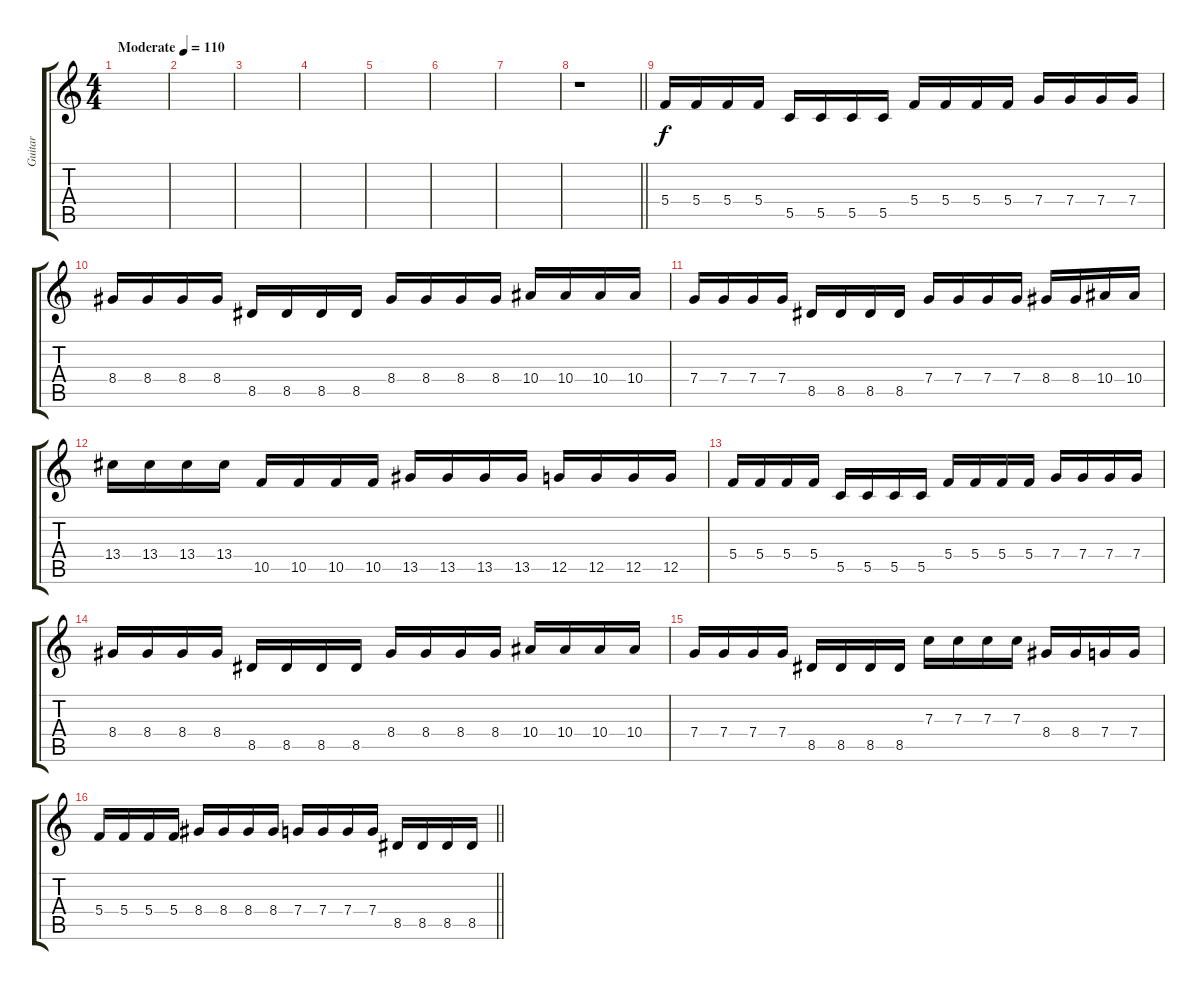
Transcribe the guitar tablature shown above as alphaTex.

\track ("Guitar" "Guitar") {instrument distortionguitar}
\staff {score tabs}
\tuning (D4 A3 F3 C3 G2 D2) {hide}
\ts (4 4)
\tempo (110 "Moderate")
\clef g2
\ks c
|
|
|
|
|
|
|
\barLineRight lightlight
r.1 |
\section ("" "")
5.4.16 5.4.16 5.4.16 5.4.16 5.5.16 5.5.16 5.5.16 5.5.16 5.4.16 5.4.16 5.4.16 5.4.16 7.4.16 7.4.16 7.4.16 7.4.16 |
8.4.16 8.4.16 8.4.16 8.4.16 8.5.16 8.5.16 8.5.16 8.5.16 8.4.16 8.4.16 8.4.16 8.4.16 10.4.16 10.4.16 10.4.16 10.4.16 |
7.4.16 7.4.16 7.4.16 7.4.16 8.5.16 8.5.16 8.5.16 8.5.16 7.4.16 7.4.16 7.4.16 7.4.16 8.4.16 8.4.16 10.4.16 10.4.16 |
13.4.16 13.4.16 13.4.16 13.4.16 10.5.16 10.5.16 10.5.16 10.5.16 13.5.16 13.5.16 13.5.16 13.5.16 12.5.16 12.5.16 12.5.16 12.5.16 |
5.4.16 5.4.16 5.4.16 5.4.16 5.5.16 5.5.16 5.5.16 5.5.16 5.4.16 5.4.16 5.4.16 5.4.16 7.4.16 7.4.16 7.4.16 7.4.16 |
8.4.16 8.4.16 8.4.16 8.4.16 8.5.16 8.5.16 8.5.16 8.5.16 8.4.16 8.4.16 8.4.16 8.4.16 10.4.16 10.4.16 10.4.16 10.4.16 |
7.4.16 7.4.16 7.4.16 7.4.16 8.5.16 8.5.16 8.5.16 8.5.16 7.3.16 7.3.16 7.3.16 7.3.16 8.4.16 8.4.16 7.4.16 7.4.16 |
\barLineRight lightlight
5.4.16 5.4.16 5.4.16 5.4.16 8.4.16 8.4.16 8.4.16 8.4.16 7.4.16 7.4.16 7.4.16 7.4.16 8.5.16 8.5.16 8.5.16 8.5.16
